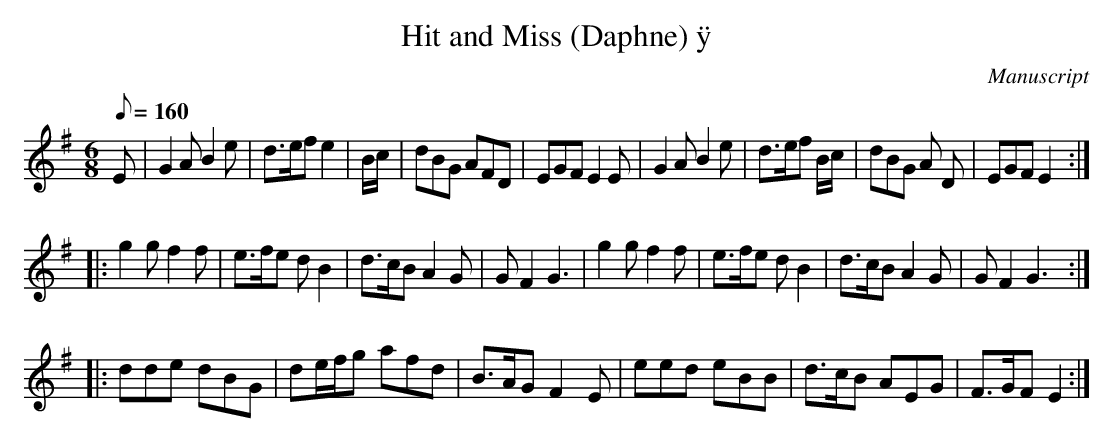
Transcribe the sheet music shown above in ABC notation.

X:1
T: Hit and Miss (Daphne) ÿ
M:6/8
L:1/8
Q:160
O:Manuscript
K:G
E|G2 A B2 e|d>ef e2|B/2c/2|dBG AFD|EGF E2 E|G2 A B2 e|d>ef B/2c/2|dBG A D|EGF E2:|
|: g2 g f2 f| e>fe d B2| d>cB A2 G|G F2 G3|g2 g f2 f| e>fe d B2| d>cB A2 G| G F2 G3:|
|: dde dBG| de/2f/2g afd|B>AG F2 E|eed eBB| d>cB AEG|F>GF E2:|
